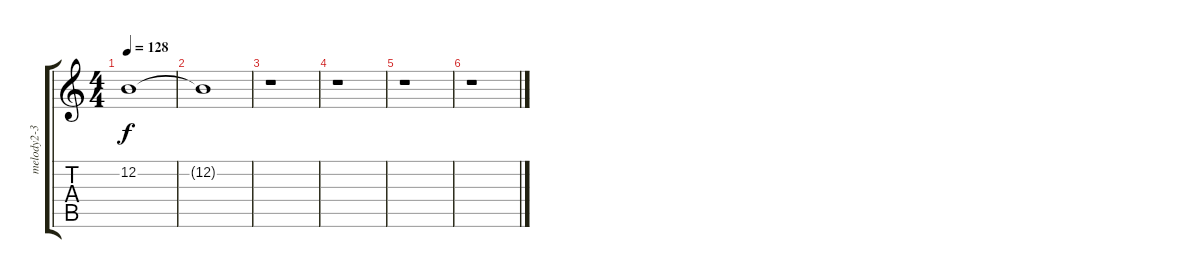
\track ("melody2-3" "melody2-3") {instrument honkytonkpiano}
\staff {score tabs}
\tuning (E4 B3 G3 D3 A2 E2) {hide}
\ts (4 4)
\tempo 128
\clef g2
\ks c
12.2.1{dy f} |
12.2{t}.1 |
r.1 |
r.1 |
r.1 |
r.1
